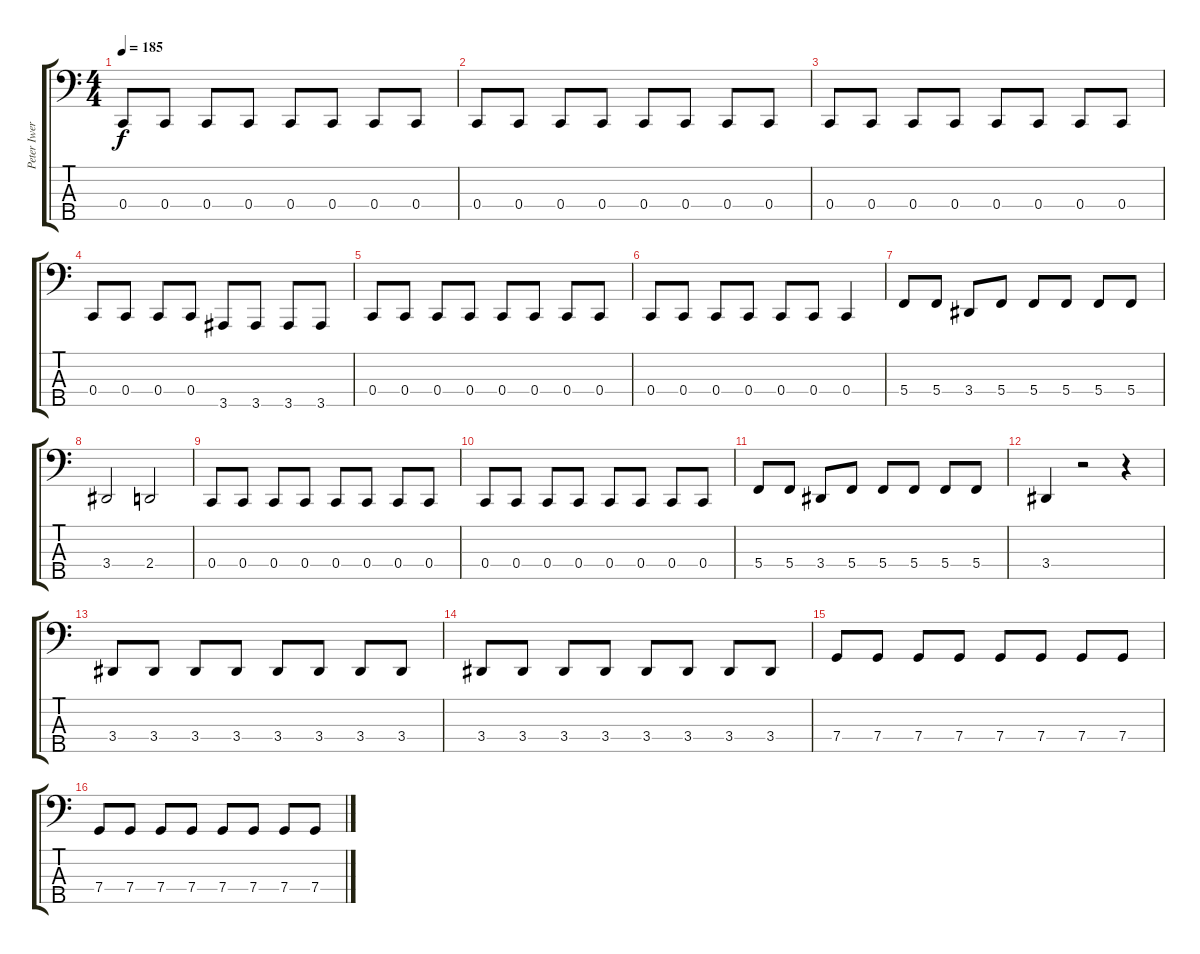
\track ("Peter Iwers" "Peter Iwer") {instrument electricbassfinger}
\staff {score tabs}
\tuning (Eb2 Bb1 F1 C1 G0) {hide}
\ts (4 4)
\tempo 185
\clef f4
\ks c
0.4.8{dy f} 0.4.8 0.4.8 0.4.8 0.4.8 0.4.8 0.4.8 0.4.8 |
0.4.8 0.4.8 0.4.8 0.4.8 0.4.8 0.4.8 0.4.8 0.4.8 |
0.4.8 0.4.8 0.4.8 0.4.8 0.4.8 0.4.8 0.4.8 0.4.8 |
0.4.8 0.4.8 0.4.8 0.4.8 3.5.8 3.5.8 3.5.8 3.5.8 |
0.4.8 0.4.8 0.4.8 0.4.8 0.4.8 0.4.8 0.4.8 0.4.8 |
0.4.8 0.4.8 0.4.8 0.4.8 0.4.8 0.4.8 0.4.4 |
5.4.8 5.4.8 3.4.8 5.4.8 5.4.8 5.4.8 5.4.8 5.4.8 |
3.4.2 2.4.2 |
0.4.8 0.4.8 0.4.8 0.4.8 0.4.8 0.4.8 0.4.8 0.4.8 |
0.4.8 0.4.8 0.4.8 0.4.8 0.4.8 0.4.8 0.4.8 0.4.8 |
5.4.8 5.4.8 3.4.8 5.4.8 5.4.8 5.4.8 5.4.8 5.4.8 |
3.4.4 r.2 r.4 |
3.4.8 3.4.8 3.4.8 3.4.8 3.4.8 3.4.8 3.4.8 3.4.8 |
3.4.8 3.4.8 3.4.8 3.4.8 3.4.8 3.4.8 3.4.8 3.4.8 |
7.4.8 7.4.8 7.4.8 7.4.8 7.4.8 7.4.8 7.4.8 7.4.8 |
7.4.8 7.4.8 7.4.8 7.4.8 7.4.8 7.4.8 7.4.8 7.4.8
